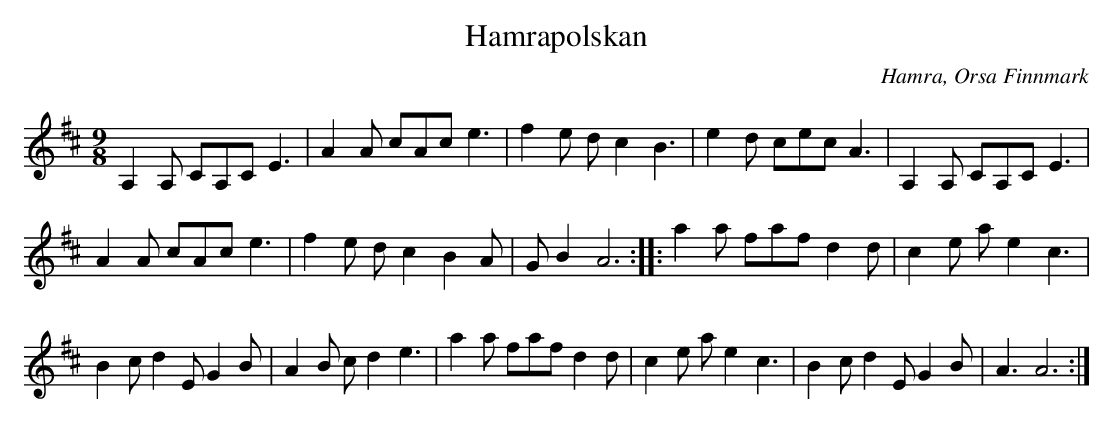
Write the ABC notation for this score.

X:1
T: Hamrapolskan
O: Hamra, Orsa Finnmark
M: 9/8
L: 1/4
K: D
A,A,/ C/A,/C/ E3/ | AA/ c/A/c/ e3/ | fe/ d/c B3/ | ed/ c/e/c/ A3/ | A,A,/ C/A,/C/ E3/ |
AA/ c/A/c/ e3/ | fe/ d/c BA/ | G/B A3 :: aa/ f/a/f/ dd/ | ce/ a/e c3/ |
Bc/ dE/ GB/ | AB/ c/d e3/ | aa/ f/a/f/ dd/ | ce/ a/e c3/ | Bc/ dE/ GB/ | A3/ A3 :|]
